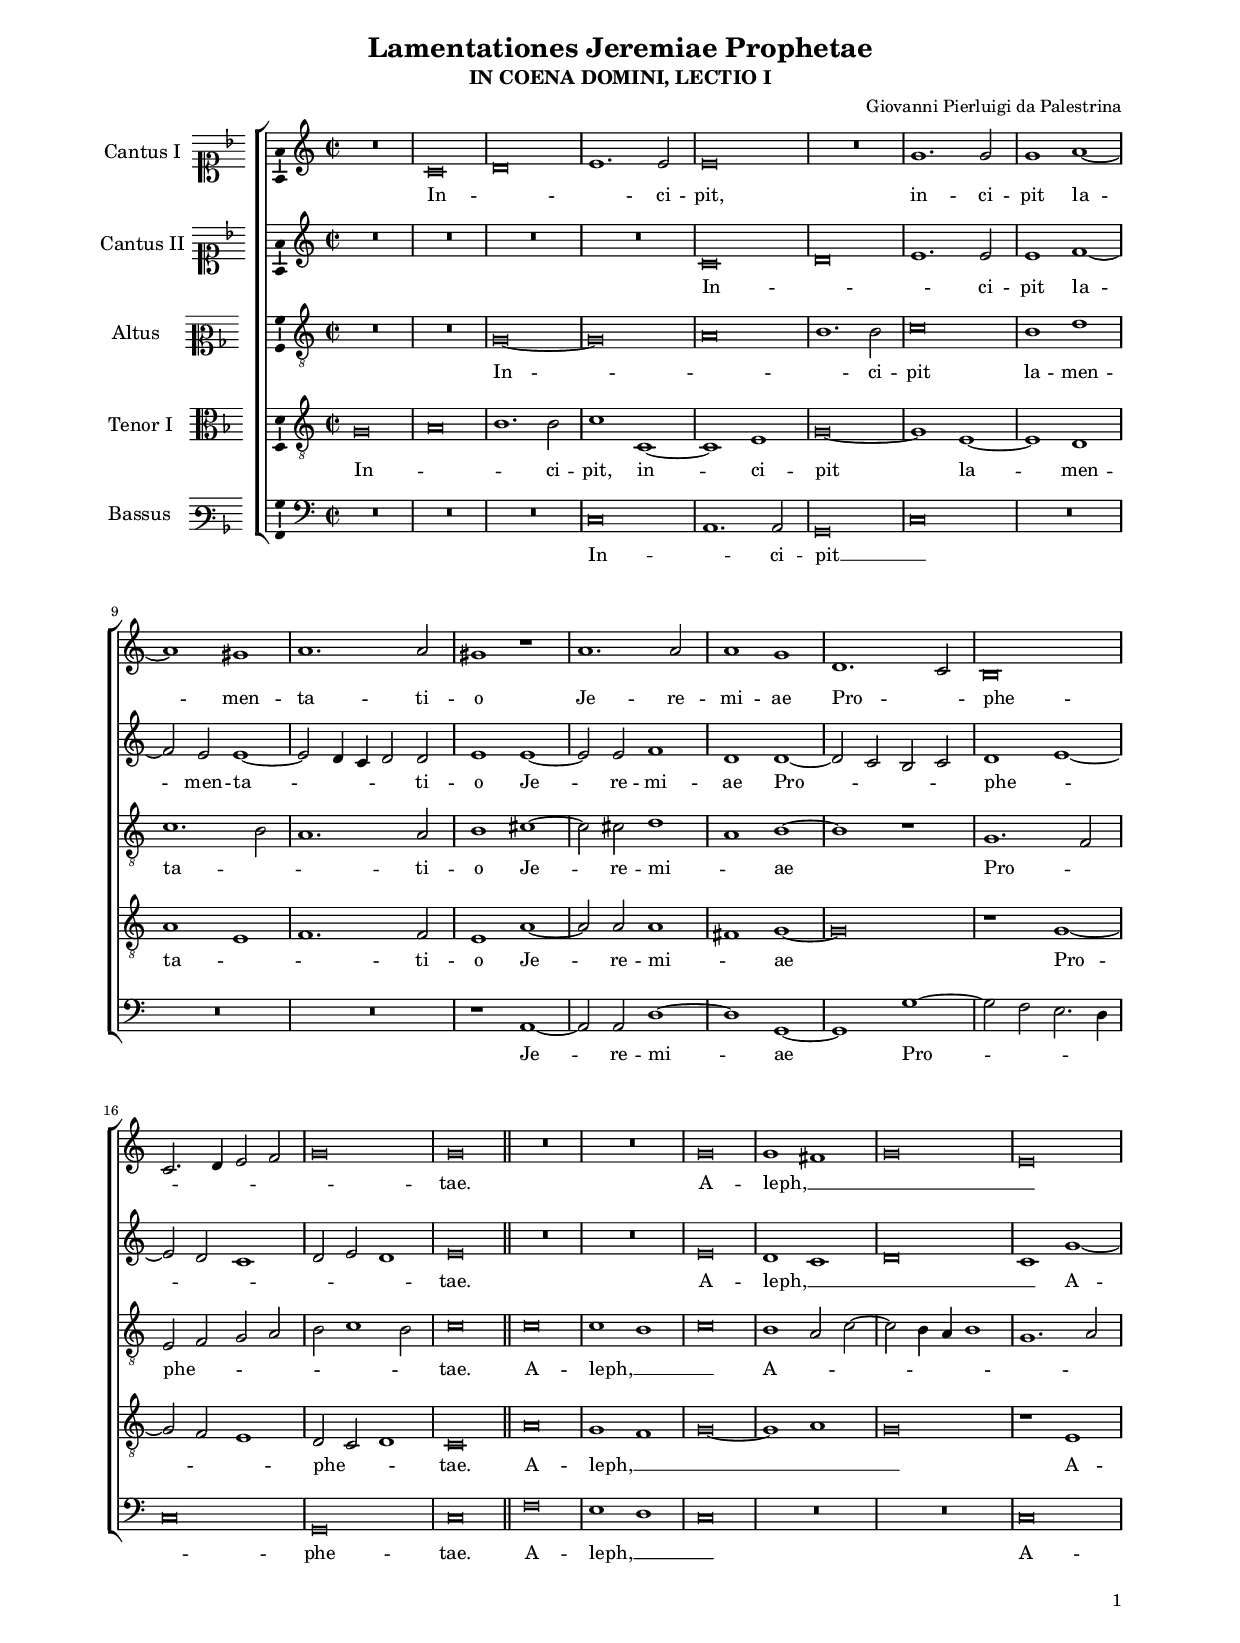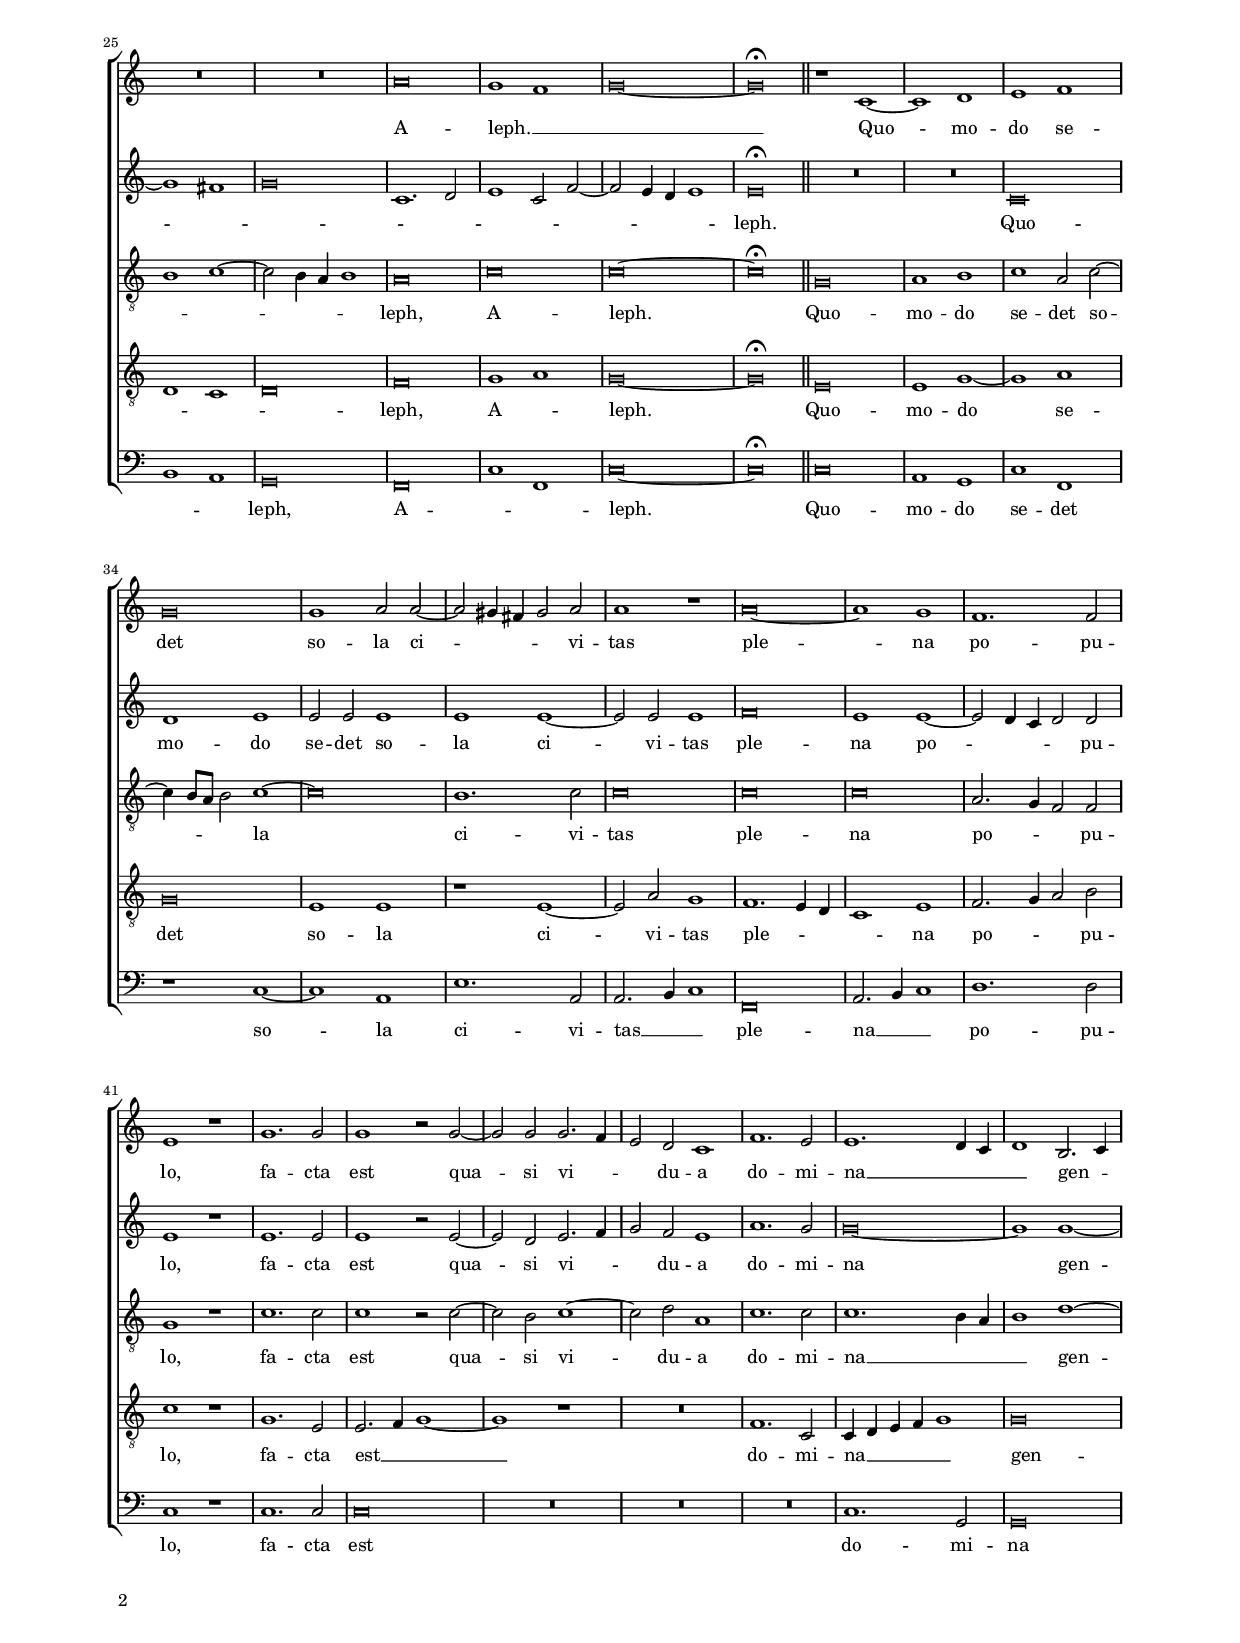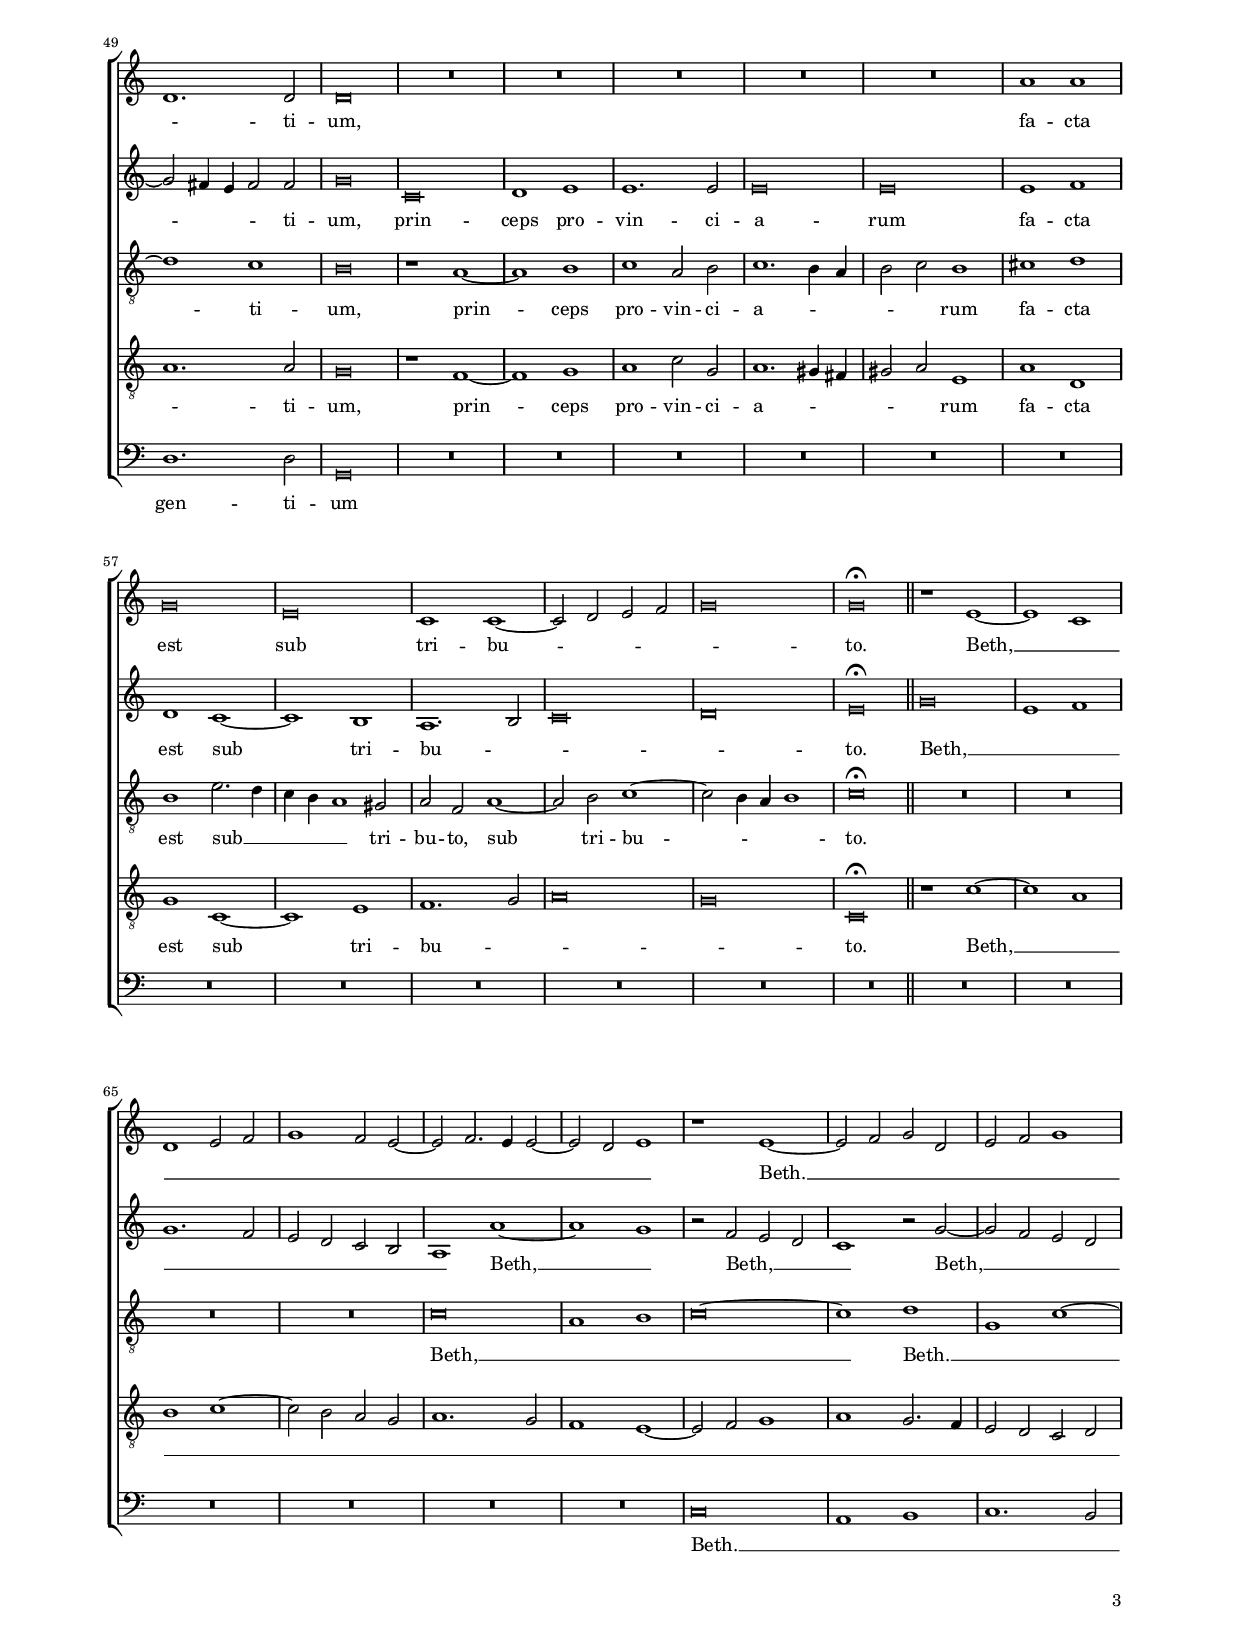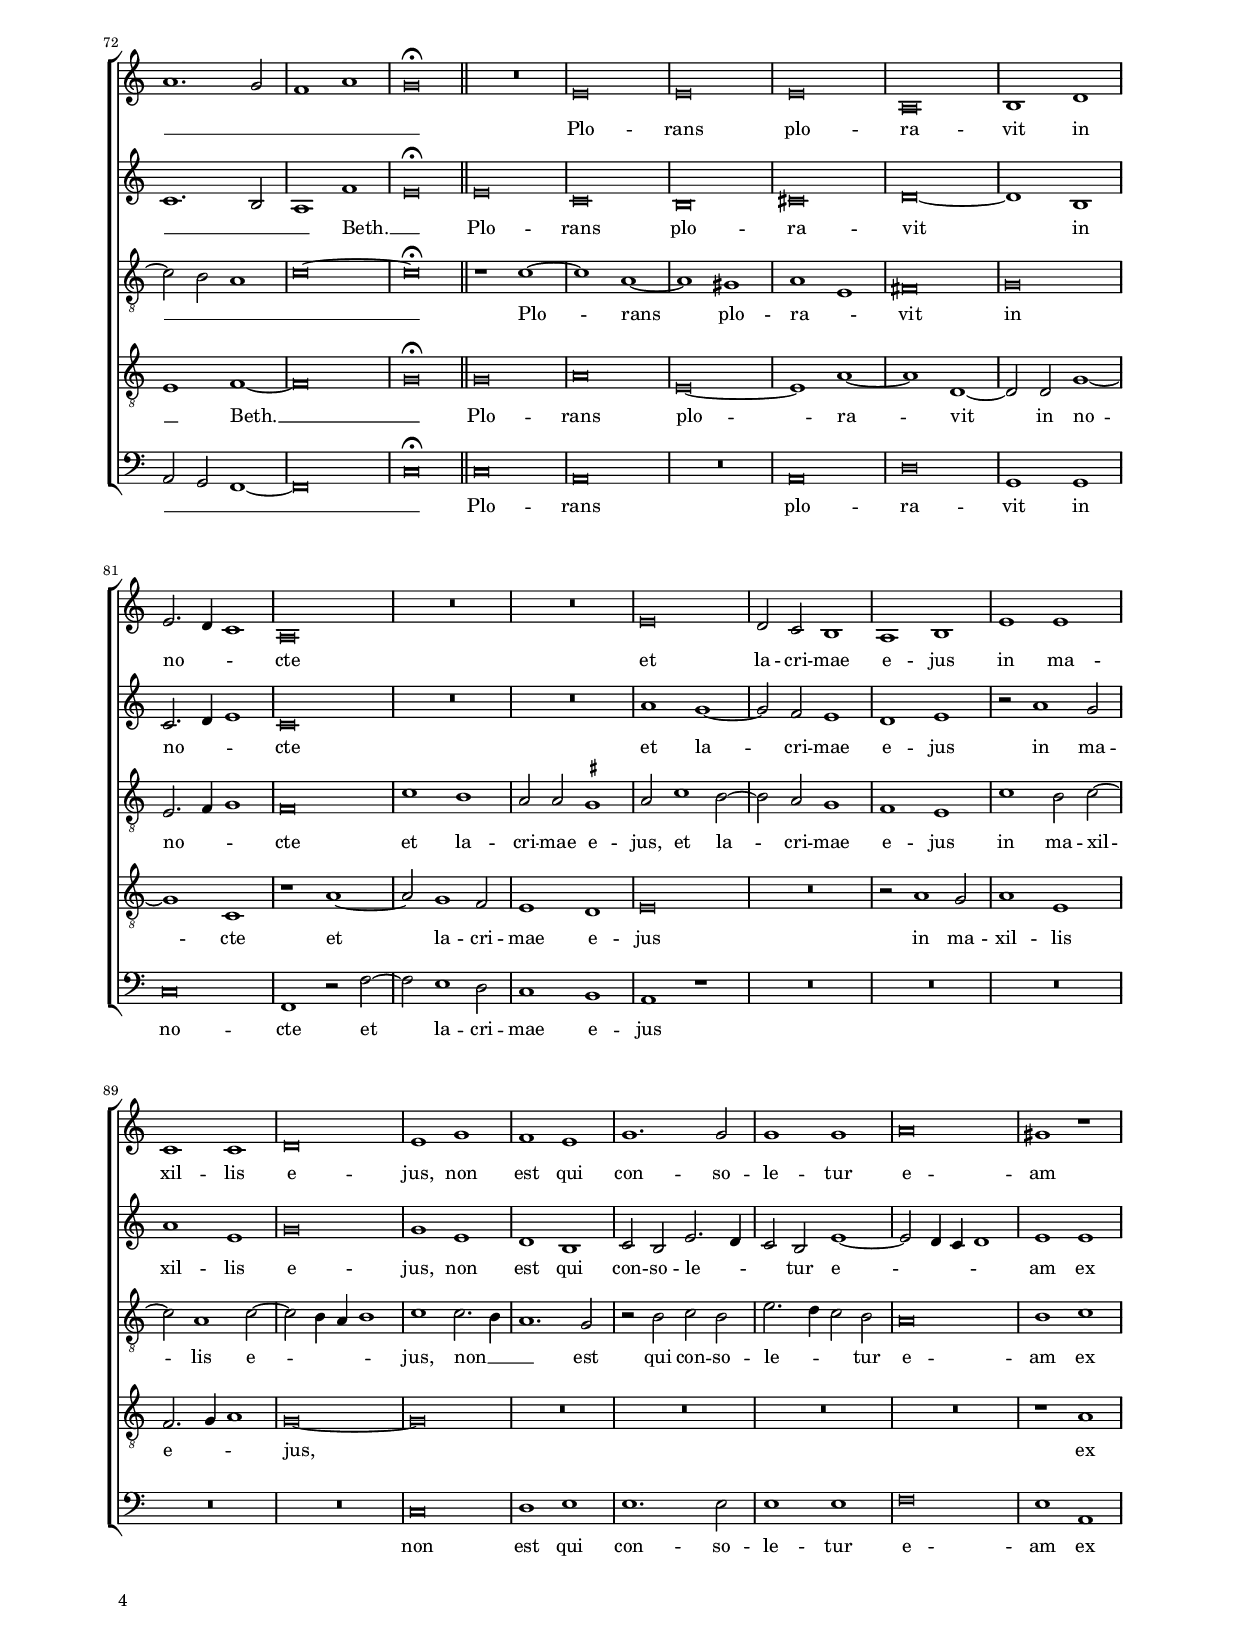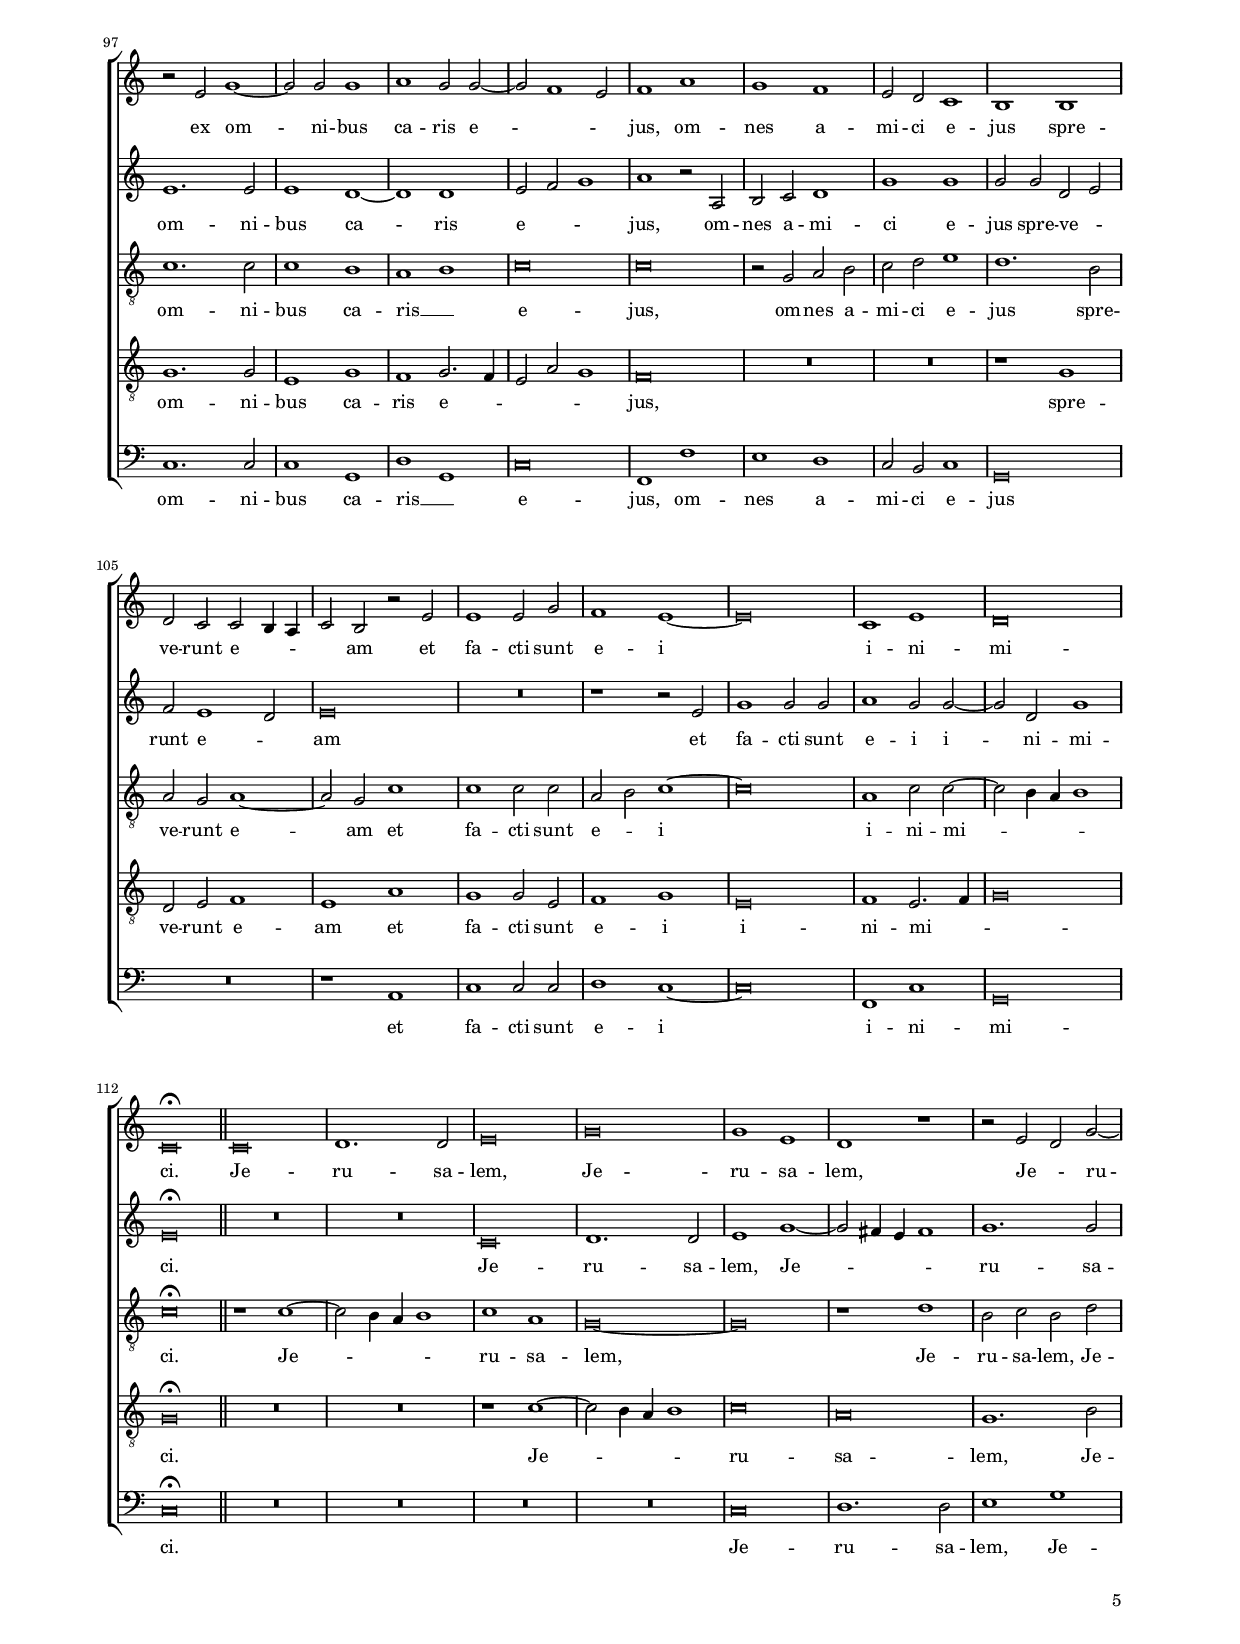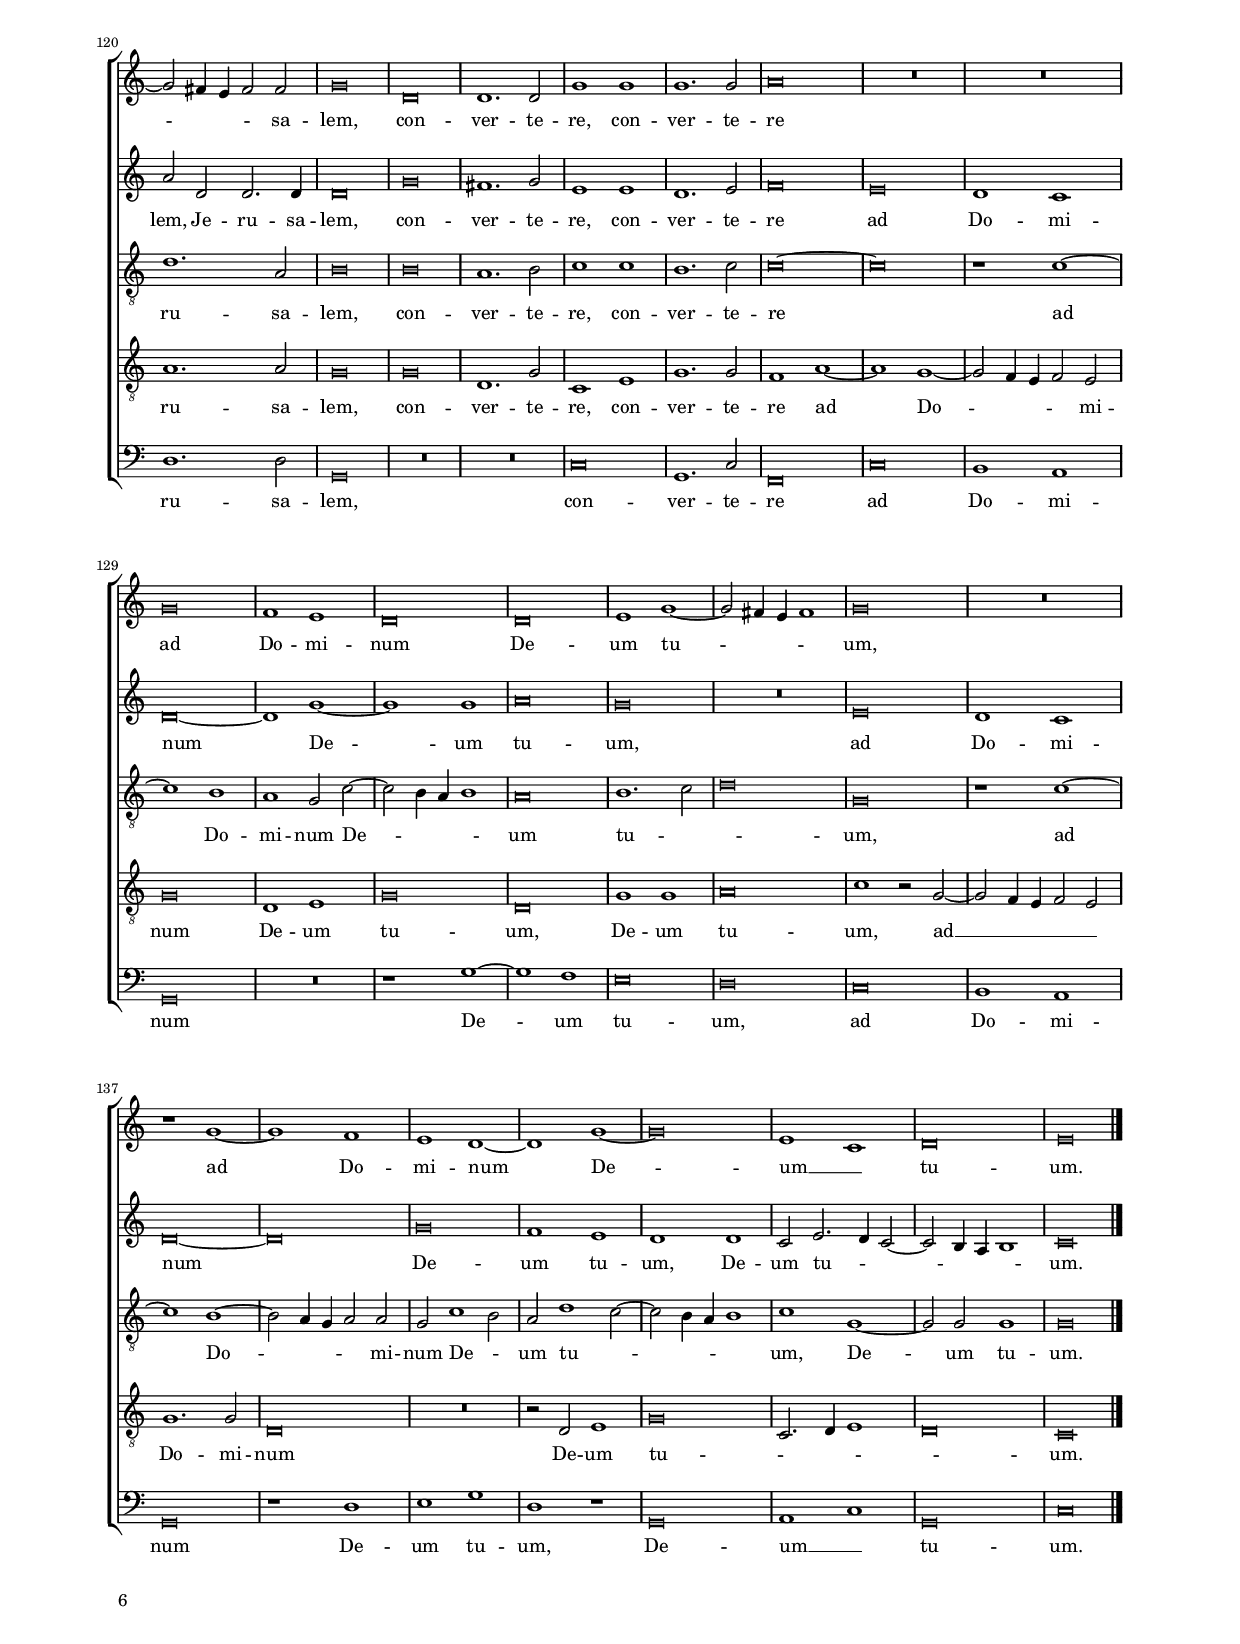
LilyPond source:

\version "2.24.0"
\include "deutsch.ly"
#(set-global-staff-size 15)
#(ly:set-option 'point-and-click #f)


\header
{
	title="Lamentationes Jeremiae Prophetae"
	subtitle = "IN COENA DOMINI, LECTIO I"
	composer="Giovanni Pierluigi da Palestrina"
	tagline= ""
}
	
	ficta = { \once \set suggestAccidentals = ##t }
	
	forget = #(define-music-function (music) (ly:music?) #{
		\accidentalStyle forget
		$music
		\accidentalStyle default
		#})


\paper
	{
	top-margin = 1.8 \cm
	bottom-margin = 1.2 \cm
	left-margin = 2 \cm
	right-margin = 2\cm
	ragged-bottom = ##f
	ragged-last-bottom = ##t
	print-page-number = ##f
	system-system-spacing = #'((basic-distance . 17) (minimum-distance . 14) (padding . 6) (strechability . 250))
	score-system-spacing = #'((basic-distance . 17) (minimum-distance . 14) (padding . 6) (strechability . 250))
	oddFooterMarkup=\markup   \fill-line { "" \fromproperty #'page:page-number-string }
	evenFooterMarkup=\markup  \fill-line { \fromproperty #'page:page-number-string "" }
	last-bottom-spacing = #'((basic-distance . 12) (minimum-distance . 7) (padding . 4))
	systems-per-page = 3
	page-count = 6
%	min-systems-per-page = 3
	
	
	}

global = {
	\key f \major
	\time 2/2 \set Score.measureLength = #(ly:make-moment 2/1)
	\skip 1*36 \bar "||" % - Aleph
	\skip 1*24 \bar "||" % - Quomodo sedet sola
	\skip 1*64 \bar "||" % - Beth
	\skip 1*24 \bar "||" % - Plorans ploravit
	\skip 1*76 \bar "||" % - Jerusalem
	\skip 1*64 \bar "|."
	}
	

incipitcantus = \markup { \score {
	{
	\set Staff.instrumentName = \markup { \fontsize #1 "Cantus I" }
	\key f \major
	\clef soprano
	s4 \bar ""
	}
	\layout  {
	raggedright = ##t
	indent = 1.6 \cm
	line-width = 2.5 \cm
	\context { \Staff \remove Time_signature_engraver }
	\override Staff.Clef.Y-extent = #'(0 . 0)
	}} \hspace #1 }
      
	 
incipitquintus = \markup { \score {
	{
	\set Staff.instrumentName = \markup { \fontsize #1 "Cantus II" }
	\key f \major
	\clef soprano
	s4 \bar ""
	}
	\layout  {
	raggedright = ##t
	indent = 1.6 \cm
	line-width = 2.5 \cm
	\context { \Staff \remove Time_signature_engraver }
	\override Staff.Clef.Y-extent = #'(0 . 0)
	}} \hspace #1 }
	
    
incipitaltus = \markup { \score {
	{
	\set Staff.instrumentName = \markup { \fontsize #1 "Altus" }
	\key f \major
	\clef mezzosoprano
	s4 \bar ""
	}
	\layout  {
	raggedright = ##t
	indent = 1.6 \cm
	line-width = 2.5 \cm
	\context { \Staff \remove Time_signature_engraver }
	\override Staff.Clef.Y-extent = #'(0 . 0)
	}} \hspace #1 }


incipittenor = \markup { \score {
	{
	\set Staff.instrumentName = \markup { \fontsize #1 "Tenor I" }
	\key f \major
	\clef alto
	s4 \bar ""
	}
	\layout  {
	raggedright = ##t
	indent = 1.6 \cm
	line-width = 2.5 \cm
	\context { \Staff \remove Time_signature_engraver }
	\override Staff.Clef.Y-extent = #'(0 . 0)
	}} \hspace #1 }
      
      
incipitbassus = \markup { \score {
	{
	\set Staff.instrumentName = \markup { \fontsize #1 "Bassus" }
	\key f \major
	\clef varbaritone
	s4 \bar ""
	}
	\layout  {
	raggedright = ##t
	indent = 1.6 \cm
	line-width = 2.5 \cm
	\context { \Staff \remove Time_signature_engraver }
	\override Staff.Clef.Y-extent = #'(0 . 0)
	}} \hspace #1 }


cantus =  \relative c''
	{
	R\breve
	f,\breve
	g\breve
	a1. a2
%5
	a\breve |
	R\breve
	c1. c2
	c1 d~
	d1 cis
%10
	d1. d2 |
	cis1 r
	d1. d2
	d1 c
	g1. f2
%15
	e\breve |
	f2. g4 a2 b
	c\breve
	c\breve |
% Aleph
	R\breve
%20
	R\breve |
	c\breve
	c1 h
	c\breve
	a\breve
%25
	R\breve |
	R\breve
	d\breve
	c1 b
	c\breve~
%30
	c\breve^\fermata |
% Quomodo sedet sola
	r1 f,~
	f1 g
	a1 b
	c\breve
%35
	c1 d2 d~ |
	d2 cis4 h cis2 d
	d1 r
	d\breve~
	d1 c
%40
	b1. b2 |
	a1 r
	c1. c2
	c1 r2 c~
	c2 c c2. b4
%45
	a2 g f1 |
	b1. a2
	a1. g4 f
	g1 e2. f4
	g1. g2
%50
	g\breve |
	R\breve
	R\breve
	R\breve
	R\breve
%55
	R\breve |
	d'1 d
	c\breve
	a\breve
	f1 f~
%60
	f2 g a b |
	c\breve
	c\breve^\fermata |
% Beth
	r1 a~
	a1 f
%65
	g1 a2 b |
	c1 b2 a~
	a2 b2. a4 a2~
	a2 g a1
	r1 a~
%70
	a2 b c g |
	a2 b c1
	d1. c2
	b1 d
	c\breve^\fermata |     
%75
% Plorans ploravit
	R\breve
	a\breve
	a\breve
	a\breve
	d,\breve
%80
	e1 g |
	a2. g4 f1
	d\breve
	R\breve
	R\breve
%85
	a'\breve |
	g2 f e1
	d1 e
	a1 a
	f1 f
%90
	g\breve |
	a1 c
	b1 a
	c1. c2
	c1 c
%95
	d\breve |
	cis1 r
	r2 a c1~
	c2 c c1
	d1 c2 c~
%100
	c2 b1 a2 |
	b1 d
	c1 b
	a2 g f1
	e1 e |
%105
	g2 f f e4 d |
	f2 e r a
	a1 a2 c
	b1 a~
	a\breve
%110
	f1 a |
	g\breve
	f\breve^\fermata |
% Jerusalem
	f\breve
	g1. g2
%115
	a\breve |
	c\breve
	c1 a
	g1 r
	r2 a g c~
%120
	c2 h4 a h2 h |
	c\breve
	g\breve
	g1. g2
	c1 c
%125
	c1. c2 |
	d\breve
	R\breve
	R\breve
	c\breve
%130
	b1 a |
	g\breve
	g\breve
	a1 c~
	c2 h4 a h1
%135
	c\breve |
	R\breve
	r1 c~
	c1 b
	a1 g~
%140
	g1 c~ |
	c\breve
	a1 f
	g\breve
	a\breve |
	}


quintus =  \relative c''
	{
	R\breve
	R\breve
	R\breve
	R\breve
%5
	f,\breve |
	g\breve
	a1. a2
	a1 b~
	b2 a a1~
%10
	a2 g4 f g2 g |
	a1 a~
	a2 a b1
	g1 g~
	g2 f e f
%15
	g1 a~ |
	a2 g f1
	g2 a g1
	a\breve |
% Aleph
	R\breve
%20
	R\breve |
	a\breve
	g1 f
	g\breve
	f1 c'~
%25
	c1 h |
	c\breve
	f,1. g2
	a1 f2 b~
	b2 a4 g a1
%30
	a\breve^\fermata |
% Quomodo sedet 
	R\breve
	R\breve
	f\breve
	g1 a
%35
	a2 a a1 |
	a1 a~
	a2 a a1
	b\breve
	a1 a~
%40
	a2 g4 f g2 g |
	a1 r
	a1. a2
	a1 r2 a~
	a2 g a2. b4
%45
	c2 b a1 |
	d1. c2
	c\breve~
	c1 c~
	c2 h4 a h2 h
%50
	c\breve |
	f,\breve
	g1 a
	a1. a2
	a\breve
%55
	a\breve |
	a1 b
	g1 f~
	f1 e
	d1. e2
%60
	f\breve |
	g\breve
	a\breve^\fermata |
% Beth
	c\breve
	a1 b
%65
	c1. b2 |
	a2 g f e
	d1 d'~
	d1 c
	r2 b a g
%70
	f1 r2 c'~ |
	c2 b a g
	f1. e2
	d1 b'
	a\breve^\fermata |
%75
% Plorans ploravit
	a\breve
	f\breve
	e\breve
	fis\breve
	g\breve~
%80
	g1 e |
	f2. g4 a1
	f\breve
	R\breve
	R\breve
%85
	d'1 c~ |
	c2 b a1
	g1 a
	r2 d1 c2
	d1 a
%90
	c\breve |
	c1 a
	g1 e
	f2 e a2. g4
	f2 e a1~
%95
	a2 g4 f g1 |
	a1 a
	a1. a2
	a1 g~
	g1 g
%100
	a2 b c1 |
	d1 r2 d,
	e2 f g1
	c1 c
	c2 c g a
%105
	b2 a1 g2 |
	a\breve
	R\breve
	r1 r2 a
	c1 c2 c
%110
	d1 c2 c~ |
	c2 g c1
	a\breve^\fermata |
% Jerusalem
	R\breve
	R\breve
%115
	f\breve |
	g1. g2
	a1 c~
	c2 h4 a h1
	c1. c2
%120
	d2 g, g2. g4 |
	g\breve
	c\breve
	h1. c2
	a1 a
%125
	g1. a2 |
	b\breve
	a\breve
	g1 f
	g\breve~
%130
	g1 c~ |
	c1 c
	d\breve
	c\breve
	R\breve
%135
	a\breve |
	g1 f
	g\breve~
	g\breve
	c\breve
%140
	b1 a |
	g1 g
	f2 a2. g4 f2~
	f2 e4 d e1
	f\breve |
	}


altus =  \relative c'
	{
	R\breve
	R\breve
	c\breve~
	c\breve
%5
	d\breve |
	e1. e2
	f\breve
	e1 g
	f1. e2
%10
	d1. d2 |
	e1 fis~
	fis2 fis g1
	d1 e~
	e1 r
%15
	c1. b2 |
	a2 b c d
	e2 f1 e2
	f\breve |
% Aleph
	f\breve
%20
	f1 e |
	f\breve
	e1 d2 f~
	f2 e4 d e1
	c1. d2
%25
	e1 f~ |
	f2 e4 d e1
	d\breve
	f\breve
	f\breve~
%30
	f\breve^\fermata |
% Quomodo sedet sola
	c\breve
	d1 e
	f1 d2 f~
	f4 e8 d e2 f1~
%35
	f\breve |
	e1. f2
	f\breve
	f\breve
	f\breve
%40
	d2. c4 b2 b |
	c1 r
	f1. f2
	f1 r2 f~
	f2 e f1~
%45
	f2 g d1 |
	f1. f2
	f1. e4 d
	e1 g~
	g1 f
%50
	e\breve |
	r1 d~
	d1 e
	f1 d2 e
	f1. e4 d
%55
	e2 f e1 |
	fis1 g
	e1 a2. g4
	f4 e d1 cis2
	d2 b d1~
%60
	d2 e f1~ |
	f2 e4 d e1
	f\breve^\fermata |
% Beth
	R\breve
	R\breve
%65
	R\breve |
	R\breve
	f\breve
	d1 e
	f\breve~
%70
	f1 g |	
	c,1 f~
	f2 e d1
	f\breve~
	f\breve^\fermata |
%75
% Plorans ploravit
	r1 f~
	f1 d~
	d1 cis
	d1 a
	h\breve
%80
	c\breve |
	a2. b4 c1
	b\breve
	f'1 e
	d2 d \ficta cis1
%85
	d2 f1 e2~ |
	e2 d c1
	b1 a
	f'1 e2 f~
	f2 d1 f2~
%90
	f2 e4 d e1 |
	f1 f2. e4
	d1. c2
	r2 e f e
	a2. g4 f2 e
%95
	d\breve |
	e1 f
	f1. f2
	f1 e
	d1 e
%100
	f\breve |
	f\breve
	r2 c d e
	f2 g a1
	g1. e2
%105
	d2 c d1~ |
	d2 c f1
	f1 f2 f
	d2 e f1~
	f\breve
%110
	d1 f2 f~
	f2 e4 d e1
	f\breve^\fermata |
% Jerusalem
	r1 f~
	f2 e4 d e1
%115
	f1 d |
	c\breve~
	c\breve
	r1 g'
	e2 f e g
%120
	g1. d2 |
	e\breve
	e\breve
	d1. e2
	f1 f
%125
	e1. f2 |
	f\breve~
	f\breve
	r1 f~
	f1 e
%130
	d1 c2 f~ |
	f2 e4 d e1
	d\breve
	e1. f2
	g\breve
%135
	c,\breve |
	r1 f~
	f1 e~
	e2 d4 c d2 d
	c2 f1 e2
%140
	d2 g1 f2~ |
	f2 e4 d e1
	f1 c~
	c2 c c1
	c\breve |
	}


tenor  =  \relative c'
	{
	c\breve
	d\breve
	e1. e2
	f1 f,~
%5
	f1 a |
	c\breve~
	c1 a~
	a1 g
	d'1 a
%10
	b1. b2 |
	a1 d~
	d2 d d1
	h1 c~
	c\breve
%15
	r1 c~ |
	c2 b a1
	g2 f g1
	f\breve |
% Aleph
	d'\breve
%20
	c1 b |
	c\breve~
	c1 d
	c\breve
	r1 a
%25
	g1 f |
	g\breve
	b\breve
	c1 d
	c\breve~
%30
	c\breve^\fermata |
% Quomodo sedet sola
	a\breve
	a1 c~
	c1 d
	c\breve
%35
	a1 a |
	r1 a~
	a2 d c1
	b1. a4 g
	f1 a
%40
	b2. c4 d2 e |
	f1 r
	c1. a2
	a2. b4 c1~
	c1 r
%45
	R\breve |
	b1. f2
	f4 g a b c1
	c\breve
	d1. d2
%50
	c\breve |
	r1 b~
	b1 c
	d1 f2 c
	d1. cis4 h
%55
	cis2 d a1 |
	d1 g,
	c1 f,~
	f1 a
	b1. c2
%60
	d\breve |
	c\breve
	f,\breve^\fermata |
% Beth
	r1 f'~
	f1 d
%65
	e1 f~ |
	f2 e d c
	d1. c2
	b1 a~
	a2 b c1
%70
	d1 c2. b4 |
	a2 g f g
	a1 b~
	b\breve
	c\breve^\fermata |
%75
% Plorans ploravit
	c\breve
	d\breve
	a\breve~
	a1 d~
	d1 g,~
%80
	g2 g c1~ |
	c1 f,
	r1 d'~
	d2 c1 b2
	a1 g
%85
	a\breve |
	R\breve
	r2 d1 c2
	d1 a
	b2. c4 d1
%90
	c\breve~
	c\breve |
	R\breve
	R\breve
	R\breve
%95
	R\breve |
	r1 d
	c1. c2
	a1 c
	b1 c2. b4
%100
	a2 d c1 |
	b\breve
	R\breve
	R\breve
	r1 c
%105
	g2 a b1 |
	a1 d
	c1 c2 a
	b1 c
	a\breve
%110
	b1 a2. b4 |	
	c\breve
	c\breve^\fermata |
% Jerusalem
	R\breve
	R\breve
%115
	r1 f~ |
	f2 e4 d e1
	f\breve
	d\breve
	c1. e2
%120
	d1. d2 |
	c\breve
	c\breve
	g1. c2
	f,1 a
%125
	c1. c2 |
	b1 d~ |
	d1 c~
	c2 b4 a b2 a
	c\breve
%130
	g1 a |
	c\breve
	g\breve
	c1 c
	d\breve
%135
	f1 r2 c~ |
	c2 b4 a b2 a
	c1. c2
	g\breve
	R\breve
%140
	r2 g a1 |
	c\breve
	f,2. g4 a1
	g\breve
	f\breve |
	}


bassus  =  \relative c
	{
	R\breve
	R\breve
	R\breve
	f\breve
%5
	d1. d2 |
	c\breve
	f\breve
	R\breve
	R\breve
%10
	R\breve |
	r1 d~
	d2 d g1~
	g1 c,~
	c1 c'~
%15
	c2 b a2. g4 |
	f\breve
	c\breve
	f\breve |
% Aleph
	b\breve
%20
	a1 g |
	f\breve
	R\breve
	R\breve
	f\breve
%25
	e1 d |
	c\breve
	b\breve
	f'1 b,
	f'\breve~
%30
	f\breve^\fermata |
% Quomodo sedet sola
	f\breve
	d1 c
	f1 b,
	r1 f'~
%35
	f1 d |
	a'1. d,2
	d2. e4 f1
	b,\breve
	d2. e4 f1
%40
	g1. g2 |
	f1 r
	f1. f2
	f\breve
	R\breve
%45
	R\breve |
	R\breve
	f1. c2
	c\breve
	g'1. g2
%50
	c,\breve |
	R\breve
	R\breve
	R\breve
	R\breve
%55
	R\breve |
	R\breve
	R\breve
	R\breve
	R\breve
%60
	R\breve |
	R\breve
	R\breve |
% Beth
	R\breve
	R\breve
%65
	R\breve |
	R\breve
	R\breve
	R\breve
	f\breve
%70
	d1 e |
	f1. e2
	d2 c b1~
	b\breve
	f'\breve^\fermata |
%75
% Plorans ploravit
	f\breve
	d\breve
	R\breve
	d\breve
	g\breve
%80
	c,1 c |
	f\breve
	b,1 r2 b'~
	b2 a1 g2
	f1 e
%85
	d1 r |
	R\breve
	R\breve
	R\breve
	R\breve
%90
	R\breve |
	f\breve
	g1 a
	a1. a2
	a1 a
%95
	b\breve |
	a1 d,
	f1. f2
	f1 c
	g'1 c,
%100
	f\breve |
	b,1 b'
	a1 g
	f2 e f1
	c\breve
%105
	R\breve |
	r1 d
	f1 f2 f
	g1 f~
	f\breve
%110
	b,1 f' |
	c\breve
	f\breve^\fermata |
% Jerusalem
	R\breve
	R\breve
%115
	R\breve |
	R\breve
	f\breve
	g1. g2
	a1 c
%120
	g1. g2 |
	c,\breve
	R\breve
	R\breve
	f\breve
%125
	c1. f2 |
	b,\breve
	f'\breve
	e1 d
	c\breve
%130
	R\breve |
	r1 c'~
	c1 b
	a\breve
	g\breve
%135
	f\breve |
	e1 d
	c\breve
	r1 g'
	a1 c
%140
	g1 r |
	c,\breve
	d1 f
	c\breve
	f\breve |
	}


lyricscantus = \lyricmode {
	In -- _ _ ci -- pit,
	in -- ci -- pit
	la -- men -- ta -- ti -- o
	Je -- re -- mi -- ae Pro -- _ phe -- _ _ _ _ _ tae.
% Aleph
	A -- leph, __ _ _ _
	A -- leph. __ _ _
% Quomodo sedet sola
	Quo -- mo -- do se -- det so -- la ci -- _ _ _ vi -- tas ple -- na po -- pu -- lo,
	fa -- cta est qua -- si vi -- _ _ du -- a do -- mi -- na __ _ _ _ gen -- _ _ ti -- um,
	fa -- cta est sub tri -- bu -- _ _ _ _ to.
% Beth
	Beth, __ _ _ _ _ _ _ _ _ _ _ _ _
	Beth. __ _ _ _ _ _ _ _ _ _ _ _
% Plorans ploravit
	Plo -- rans plo -- ra -- vit in no -- _ _ cte
	et la -- cri -- mae e -- jus in ma -- xil -- lis e -- jus,
	non est qui con -- so -- le -- tur e -- am
	ex om -- ni -- bus ca -- ris e -- _ _ jus,
	om -- nes a -- mi -- ci e -- jus spre -- ve -- runt e -- _ _ _ am
	et fa -- cti sunt e -- i i -- ni -- mi -- ci.
% Jerusalem
	Je -- ru -- sa -- lem,
	Je -- ru -- sa -- lem,
	Je -- _ ru -- _ _ _ sa -- lem,
	con -- ver -- te -- re,
	con -- ver -- te -- re
	ad Do -- mi -- num De -- um tu -- _ _ _ um,
	ad Do -- mi -- num De -- um __ _ tu -- um.
	}


lyricsquintus = \lyricmode {
	In -- _ _ ci -- pit
	la -- men -- ta -- _ _ _ ti -- o
	Je -- re -- mi -- ae Pro -- _ _ _ phe -- _ _ _ _ _ _ tae.
% Aleph
	A -- leph, __ _ _ _
	A -- _ _ _ _ _ _ _ _ _ _ leph.
% Quomodo sedet sola
	Quo -- mo -- do se -- det so -- la ci -- vi -- tas ple -- na po -- _ _ _ pu -- lo,
	fa -- cta est qua -- si vi -- _ _ du -- a do -- mi -- na gen -- _ _ _ ti -- um,
	prin -- ceps pro -- vin -- ci -- a -- rum fa -- cta est sub tri -- bu -- _ _ _ to.
% Beth
	Beth, __ _ _ _ _ _ _ _ _ _ 
	Beth, __ _
	Beth, __ _ _ _
	Beth, __ _ _ _ _ _ _ 
	Beth. __ _
% Plorans ploravit
	Plo -- rans plo -- ra -- vit in no -- _ _ cte
	et la -- cri -- mae e -- jus in ma -- xil -- lis e -- jus,
	non est qui con -- so -- le -- _ _ tur e -- _ _ _ am
	ex om -- ni -- bus ca -- ris e -- _ _ jus,
	om -- nes a -- mi -- ci e -- jus spre -- ve -- _ runt e -- _ am
	et fa -- cti sunt e -- i i -- ni -- mi -- ci.
% Jerusalem
	Je -- ru -- sa -- lem,
	Je -- _ _ _ ru -- sa -- lem,
	Je -- ru -- sa -- lem,
	con -- ver -- te -- re,
	con -- ver -- te -- re
	ad Do -- mi -- num De -- um tu -- um,
	ad Do -- mi -- num De -- um tu -- um,
	De -- um tu -- _ _ _ _ _ um.
	}


lyricsaltus = \lyricmode {
	In -- _ _ ci -- pit
	la -- men -- ta -- _ _ ti -- o
	Je -- re -- mi -- _ ae Pro -- _ phe -- _ _ _ _ _ _ tae.
% Aleph
	A -- leph, __ _ _
	A -- _ _ _ _ _ _ _ _ _ _ _ _ leph,
	A -- leph.
% Quomodo sedet sola
	Quo -- mo -- do se -- det so -- _ _ _ la ci -- vi -- tas ple -- na po -- _ _ pu -- lo,
	fa -- cta est qua -- si vi -- du -- a do -- mi -- na __ _ _ _ gen -- ti -- um,
	prin -- ceps pro -- vin -- ci -- a -- _ _ _ _ rum fa -- cta est sub __ _ _ _ _ tri -- bu -- to,
	sub tri -- bu -- _ _ _ to.
% Beth
	Beth, __ _ _ _
	Beth. __ _ _ _ _ _
% Plorans ploravit
	Plo -- rans plo -- ra -- _ vit in no -- _ _ cte
	et la -- cri -- mae e -- jus,
	et la -- cri -- mae e -- jus in ma -- xil -- lis e -- _ _ _ jus,
	non __ _ _ est qui con -- so -- le -- _ _ tur e -- am
	ex om -- ni -- bus ca -- ris __ _ e -- jus,
	om -- nes a -- mi -- ci e -- jus spre -- ve -- runt e -- am
	et fa -- cti sunt e -- _ i i -- ni -- mi -- _ _ _ ci.
% Jerusalem
	Je -- _ _ _ ru -- sa -- lem,
	Je -- ru -- sa -- lem,
	Je -- ru -- sa -- lem,
	con -- ver -- te -- re,
	con -- ver -- te -- re
	ad Do -- mi -- num De -- _ _ _ um tu -- _ _ um,
	ad Do -- _ _ _ mi -- num De -- _ um tu -- _ _ _ _ um,
	De -- um tu -- um.
	}


lyricstenor = \lyricmode {
	In -- _ _ ci -- pit,
	in -- ci -- pit
	la -- men -- ta -- _ _ ti -- o
	Je -- re -- mi -- _ ae Pro -- _ _ phe -- _ _ tae.
% Aleph
	A -- leph, __ _ _ _ _
	A -- _ _ _ leph,
	A -- _ leph.
% Quomodo sedet sola
	Quo -- mo -- do se -- det so -- la ci -- vi -- tas ple -- _ _ _ na po -- _ _ pu -- lo,
	fa -- cta est __ _ _ do -- mi -- na __ _ _ _ _ gen -- _ ti -- um,
	prin -- ceps pro -- vin -- ci -- a -- _ _ _ _ rum fa -- cta est sub tri -- bu -- _ _ _ to.
% Beth
	Beth, __ _ _ _ _ _ _ _ _ _ _ _ _ _ _ _ _ _ _ _ _
	Beth. __ _
% Plorans ploravit
	Plo -- rans plo -- ra -- vit in no -- cte
	et la -- cri -- mae e -- jus in ma -- xil -- lis e -- _ _ jus,
	ex om -- ni -- bus ca -- ris e -- _ _ _ _ jus,
	spre -- ve -- runt e -- am
	et fa -- cti sunt e -- i i -- ni -- mi -- _ _ ci.
% Jerusalem
	Je -- _ _ _ ru -- sa -- lem,
	Je -- ru -- sa -- lem,
	con -- ver -- te -- re,
	con -- ver -- te -- re
	ad Do -- _ _ _ mi -- num De -- um tu -- um,
	De -- um tu -- um,
	ad __ _ _ _ _ Do -- mi -- num De -- um tu -- _ _ _ _ um.
	}


lyricsbassus = \lyricmode {
	In -- _ ci -- pit __ _
	Je -- re -- mi -- ae Pro -- _ _ _ _ phe -- tae.
% Aleph
	A -- leph, __ _ _
	A -- _ _ leph,
	A -- _ _ leph.
% Quomodo sedet sola
	Quo -- mo -- do se -- det so -- la ci -- vi -- tas __ _ _ ple -- na __ _ _ po -- pu -- lo,
	fa -- cta est do -- mi -- na gen -- ti -- um
% Beth
	Beth. __ _ _ _ _ _ _ _ _
% Plorans ploravit
	Plo -- rans plo -- ra -- vit in no -- cte
	et la -- cri -- mae e -- jus
	non est qui con -- so -- le -- tur e -- am
	ex om -- ni -- bus ca -- ris __ _ e -- jus,
	om -- nes a -- mi -- ci e -- jus
	et fa -- cti sunt e -- i i -- ni -- mi -- ci.
% Jerusalem
	Je -- ru -- sa -- lem,
	Je -- ru -- sa -- lem,
	con -- ver -- te -- re
	ad Do -- mi -- num De -- um tu -- um,
	ad Do -- mi -- num De -- um tu -- um,
	De -- um __ _ tu -- um.
	}


\score
{  
	\transpose f c {
	\new ChoirStaff \with { \override StaffGrouper.staff-staff-spacing.basic-distance = #12 }
	<<

	\new Staff << \global
	\new Voice="v1" {
		\set Staff.instrumentName=\incipitcantus
		\set Staff.midiInstrument = "reed organ"
		\clef violin
		\cantus }
	\new Lyrics \lyricsto "v1" {\lyricscantus }
	>>


	\new Staff << \global
	\new Voice="v5" {
		\set Staff.instrumentName=\incipitquintus
		\set Staff.midiInstrument = "reed organ"
		\clef violin
		\quintus}
	\new Lyrics \lyricsto "v5" {\lyricsquintus }
	>>
	

	\new Staff << \global
	\new Voice="v2" {
		\set Staff.instrumentName=\incipitaltus
		\set Staff.midiInstrument = "reed organ"
		\clef "G_8"
		\altus}
	\new Lyrics \lyricsto "v2" {\lyricsaltus }
	>>


	\new Staff << \global
	\new Voice="v3" {
		\set Staff.instrumentName=\incipittenor
		\set Staff.midiInstrument = "reed organ"
		\clef "G_8"
		\tenor }
	\new Lyrics \lyricsto "v3" {\lyricstenor }
	>>


	\new Staff << \global
	\new Voice="v4" {
		\set Staff.instrumentName=\incipitbassus
		\set Staff.midiInstrument = "reed organ"
		\clef bass
		\bassus }
	\new Lyrics \lyricsto "v4" {\lyricsbassus}
	>>

	>>
	} % transpose

	\layout
	{
	indent = 2.5 \cm
	\context { \Staff \override TimeSignature.break-visibility = #end-of-line-invisible }
	\context { \Lyrics \override VerticalAxisGroup.nonstaff-relatedstaff-spacing.padding = #1.4 }
	\context { \Staff \consists Ambitus_engraver }	
	\context { \Score \override BarNumber.padding = #2 }
	\context { \Voice \override NoteHead.style = #'baroque }
	}


}

% EOF
